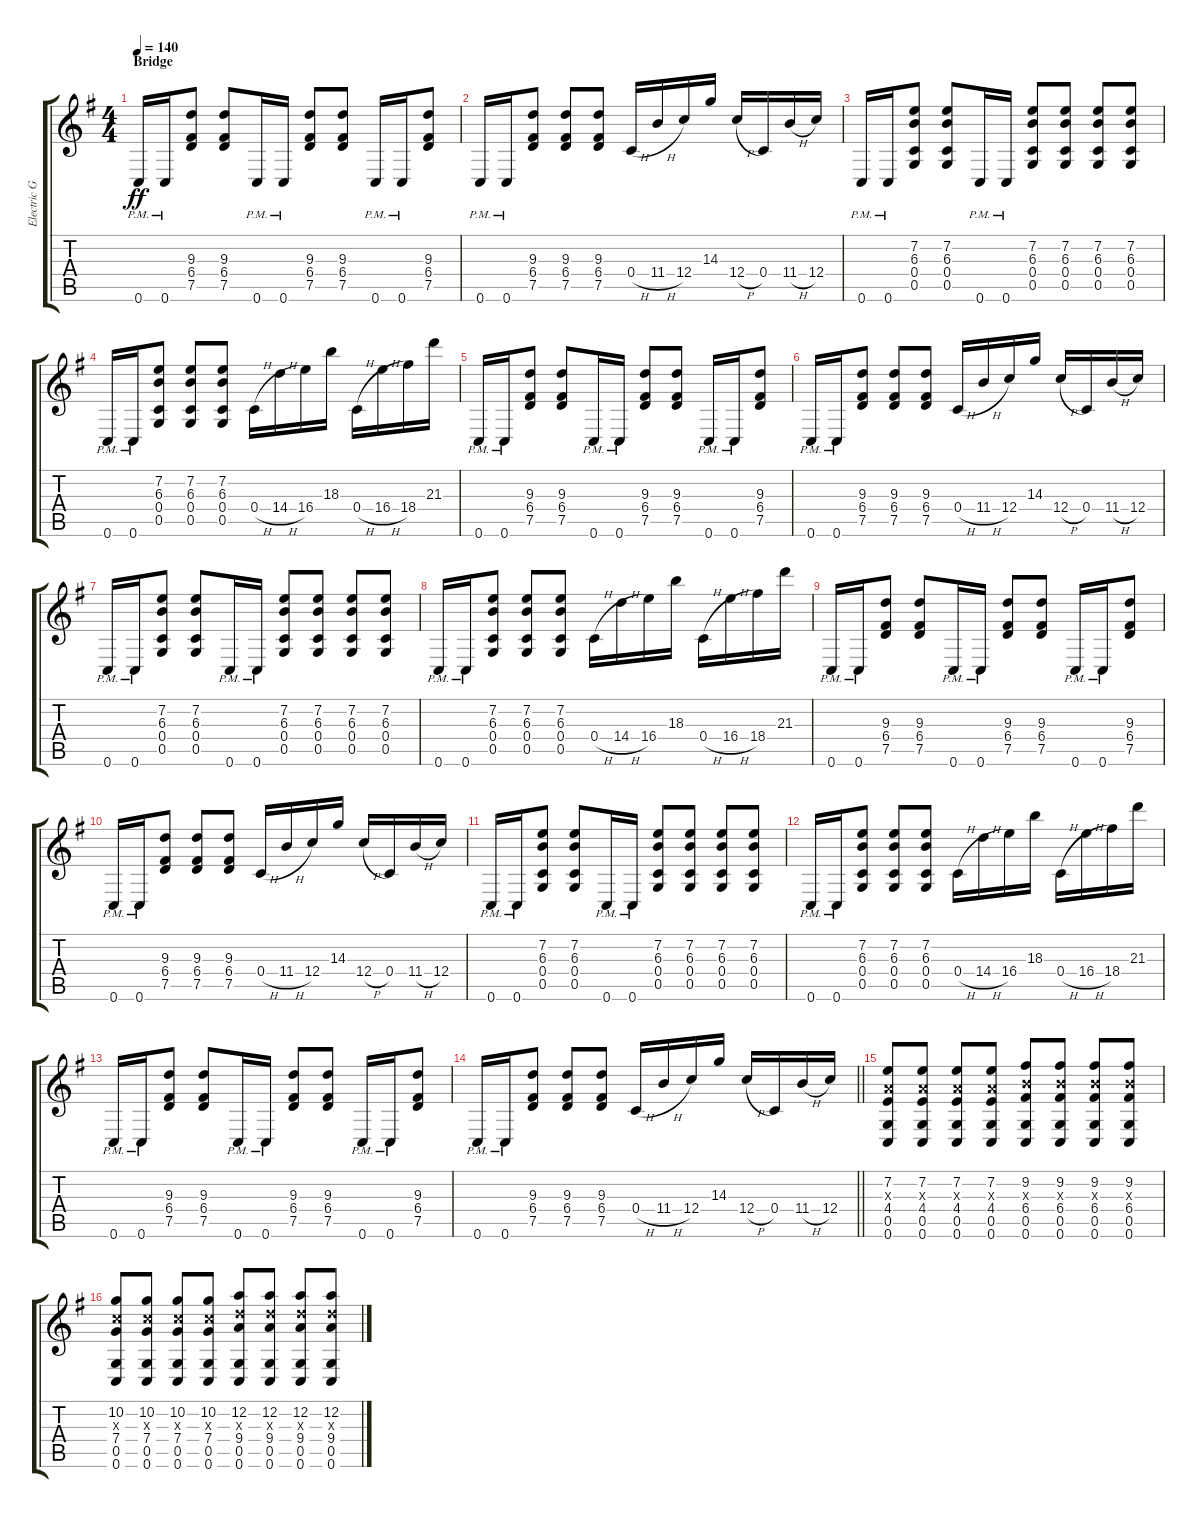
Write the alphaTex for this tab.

\track ("Electric Guitar 2" "Electric G") {instrument overdrivenguitar}
\staff {score tabs}
\tuning (D4 A3 F3 C3 G2 C2) {hide}
\ts (4 4)
\section ("" "Bridge")
\tempo 140
\clef g2
\ks eminor
0.6{pm}.16{dy ff} 0.6{pm}.16 (9.3 6.4 7.5).8 (9.3 6.4 7.5).8 0.6{pm}.16 0.6{pm}.16 (9.3 6.4 7.5).8 (9.3 6.4 7.5).8 0.6{pm}.16 0.6{pm}.16 (9.3 6.4 7.5).8 |
0.6{pm}.16 0.6{pm}.16 (9.3 6.4 7.5).8 (9.3 6.4 7.5).8 (9.3 6.4 7.5).8 0.4{h}.16 11.4{h}.16 12.4.16 14.3.16 12.4{h}.16 0.4.16 11.4{h}.16 12.4.16 |
0.6{pm}.16 0.6{pm}.16 (7.2 6.3 0.4 0.5).8 (7.2 6.3 0.4 0.5).8 0.6{pm}.16 0.6{pm}.16 (7.2 6.3 0.4 0.5).8 (7.2 6.3 0.4 0.5).8 (7.2 6.3 0.4 0.5).8 (7.2 6.3 0.4 0.5).8 |
0.6{pm}.16 0.6{pm}.16 (7.2 6.3 0.4 0.5).8 (7.2 6.3 0.4 0.5).8 (7.2 6.3 0.4 0.5).8 0.4{h}.16 14.4{h}.16 16.4.16 18.3.16 0.4{h}.16 16.4{h}.16 18.4.16 21.3.16 |
0.6{pm}.16 0.6{pm}.16 (9.3 6.4 7.5).8 (9.3 6.4 7.5).8 0.6{pm}.16 0.6{pm}.16 (9.3 6.4 7.5).8 (9.3 6.4 7.5).8 0.6{pm}.16 0.6{pm}.16 (9.3 6.4 7.5).8 |
0.6{pm}.16 0.6{pm}.16 (9.3 6.4 7.5).8 (9.3 6.4 7.5).8 (9.3 6.4 7.5).8 0.4{h}.16 11.4{h}.16 12.4.16 14.3.16 12.4{h}.16 0.4.16 11.4{h}.16 12.4.16 |
0.6{pm}.16 0.6{pm}.16 (7.2 6.3 0.4 0.5).8 (7.2 6.3 0.4 0.5).8 0.6{pm}.16 0.6{pm}.16 (7.2 6.3 0.4 0.5).8 (7.2 6.3 0.4 0.5).8 (7.2 6.3 0.4 0.5).8 (7.2 6.3 0.4 0.5).8 |
0.6{pm}.16 0.6{pm}.16 (7.2 6.3 0.4 0.5).8 (7.2 6.3 0.4 0.5).8 (7.2 6.3 0.4 0.5).8 0.4{h}.16 14.4{h}.16 16.4.16 18.3.16 0.4{h}.16 16.4{h}.16 18.4.16 21.3.16 |
0.6{pm}.16 0.6{pm}.16 (9.3 6.4 7.5).8 (9.3 6.4 7.5).8 0.6{pm}.16 0.6{pm}.16 (9.3 6.4 7.5).8 (9.3 6.4 7.5).8 0.6{pm}.16 0.6{pm}.16 (9.3 6.4 7.5).8 |
0.6{pm}.16 0.6{pm}.16 (9.3 6.4 7.5).8 (9.3 6.4 7.5).8 (9.3 6.4 7.5).8 0.4{h}.16 11.4{h}.16 12.4.16 14.3.16 12.4{h}.16 0.4.16 11.4{h}.16 12.4.16 |
0.6{pm}.16 0.6{pm}.16 (7.2 6.3 0.4 0.5).8 (7.2 6.3 0.4 0.5).8 0.6{pm}.16 0.6{pm}.16 (7.2 6.3 0.4 0.5).8 (7.2 6.3 0.4 0.5).8 (7.2 6.3 0.4 0.5).8 (7.2 6.3 0.4 0.5).8 |
0.6{pm}.16 0.6{pm}.16 (7.2 6.3 0.4 0.5).8 (7.2 6.3 0.4 0.5).8 (7.2 6.3 0.4 0.5).8 0.4{h}.16 14.4{h}.16 16.4.16 18.3.16 0.4{h}.16 16.4{h}.16 18.4.16 21.3.16 |
0.6{pm}.16 0.6{pm}.16 (9.3 6.4 7.5).8 (9.3 6.4 7.5).8 0.6{pm}.16 0.6{pm}.16 (9.3 6.4 7.5).8 (9.3 6.4 7.5).8 0.6{pm}.16 0.6{pm}.16 (9.3 6.4 7.5).8 |
\barLineRight lightlight
0.6{pm}.16 0.6{pm}.16 (9.3 6.4 7.5).8 (9.3 6.4 7.5).8 (9.3 6.4 7.5).8 0.4{h}.16 11.4{h}.16 12.4.16 14.3.16 12.4{h}.16 0.4.16 11.4{h}.16 12.4.16 |
\section ("" "")
(7.2 4.3{x} 4.4 0.5 0.6).8 (7.2 4.3{x} 4.4 0.5 0.6).8 (7.2 4.3{x} 4.4 0.5 0.6).8 (7.2 4.3{x} 4.4 0.5 0.6).8 (9.2 6.3{x} 6.4 0.5 0.6).8 (9.2 6.3{x} 6.4 0.5 0.6).8 (9.2 6.3{x} 6.4 0.5 0.6).8 (9.2 6.3{x} 6.4 0.5 0.6).8 |
(10.2 7.3{x} 7.4 0.5 0.6).8 (10.2 7.3{x} 7.4 0.5 0.6).8 (10.2 7.3{x} 7.4 0.5 0.6).8 (10.2 7.3{x} 7.4 0.5 0.6).8 (12.2 9.3{x} 9.4 0.5 0.6).8 (12.2 9.3{x} 9.4 0.5 0.6).8 (12.2 9.3{x} 9.4 0.5 0.6).8 (12.2 9.3{x} 9.4 0.5 0.6).8
